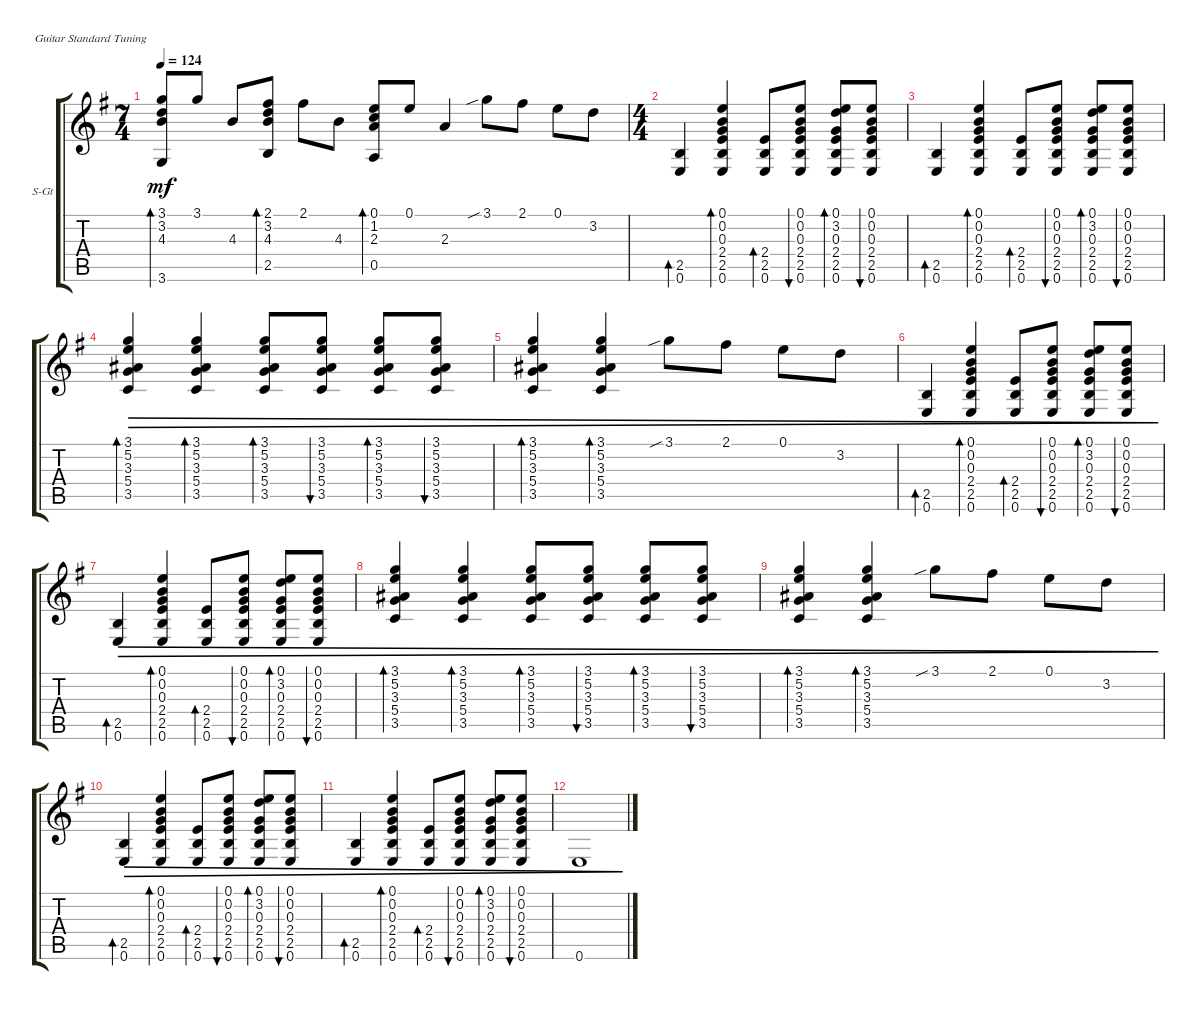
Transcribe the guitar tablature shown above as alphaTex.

\defaultSystemsLayout 4
\bracketExtendMode groupsimilarinstruments
\firstSystemTrackNameOrientation horizontal
\otherSystemsTrackNameOrientation horizontal
\track ("Steel Guitar" "S-Gt") {instrument acousticguitarsteel}
\staff {score tabs}
\tuning (E4 B3 G3 D3 A2 E2)
\ts (7 4)
\tempo 124
\clef g2
\ks eminor
(3.2 3.1 4.3 3.6).8{bd 30 dy mf} 3.1.8 4.3.8 (2.5 3.2 2.1 4.3).8{bd 30} 2.1.8 4.3.8 (0.5 1.2 0.1 2.3).8{bd 30} 0.1.8 2.3.4 3.1{sib}.8 2.1.8 0.1.8 3.2.8 |
\ts (4 4)
(0.6 2.5).4{bd 30} (0.6 2.5 2.4 0.3 0.2 0.1).4{bd 30} (0.6 2.5 2.4).8{bd 30} (0.6 2.5 2.4 0.3 0.2 0.1).8{bu 30} (0.6 2.5 2.4 0.3 3.2 0.1).8{bd 30} (0.6 2.5 2.4 0.3 0.2 0.1).8{bu 30} |
(0.6 2.5).4{bd 30} (0.6 2.5 2.4 0.3 0.2 0.1).4{bd 30} (0.6 2.5 2.4).8{bd 30} (0.6 2.5 2.4 0.3 0.2 0.1).8{bu 30} (0.6 2.5 2.4 0.3 3.2 0.1).8{bd 30} (0.6 2.5 2.4 0.3 0.2 0.1).8{bu 30} |
(3.5 5.4 3.3 5.2 3.1).4{bd 30 dec} (3.5 5.4 3.3 5.2 3.1).4{bd 30 dec} (3.5 5.4 3.3 5.2 3.1).8{bd 30 dec} (3.5 5.4 3.3 5.2 3.1).8{bu 30 dec} (3.5 5.4 3.3 5.2 3.1).8{bd 30 dec} (3.5 5.4 3.3 5.2 3.1).8{bu 30 dec} |
(3.5 5.4 3.3 5.2 3.1).4{bd 30 dec} (3.5 5.4 3.3 5.2 3.1).4{bd 30 dec} 3.1{sib}.8{dec} 2.1.8{dec} 0.1.8{dec} 3.2.8{dec} |
(0.6 2.5).4{bd 30 dec} (0.6 2.5 2.4 0.3 0.2 0.1).4{bd 30 dec} (0.6 2.5 2.4).8{bd 30 dec} (0.6 2.5 2.4 0.3 0.2 0.1).8{bu 30 dec} (0.6 2.5 2.4 0.3 3.2 0.1).8{bd 30 dec} (0.6 2.5 2.4 0.3 0.2 0.1).8{bu 30 dec} |
(0.6 2.5).4{bd 30 dec} (0.6 2.5 2.4 0.3 0.2 0.1).4{bd 30 dec} (0.6 2.5 2.4).8{bd 30 dec} (0.6 2.5 2.4 0.3 0.2 0.1).8{bu 30 dec} (0.6 2.5 2.4 0.3 3.2 0.1).8{bd 30 dec} (0.6 2.5 2.4 0.3 0.2 0.1).8{bu 30 dec} |
(3.5 5.4 3.3 5.2 3.1).4{bd 30 dec} (3.5 5.4 3.3 5.2 3.1).4{bd 30 dec} (3.5 5.4 3.3 5.2 3.1).8{bd 30 dec} (3.5 5.4 3.3 5.2 3.1).8{bu 30 dec} (3.5 5.4 3.3 5.2 3.1).8{bd 30 dec} (3.5 5.4 3.3 5.2 3.1).8{bu 30 dec} |
(3.5 5.4 3.3 5.2 3.1).4{bd 30 dec} (3.5 5.4 3.3 5.2 3.1).4{bd 30 dec} 3.1{sib}.8{dec} 2.1.8{dec} 0.1.8{dec} 3.2.8{dec} |
(0.6 2.5).4{bd 30 dec} (0.6 2.5 2.4 0.3 0.2 0.1).4{bd 30 dec} (0.6 2.5 2.4).8{bd 30 dec} (0.6 2.5 2.4 0.3 0.2 0.1).8{bu 30 dec} (0.6 2.5 2.4 0.3 3.2 0.1).8{bd 30 dec} (0.6 2.5 2.4 0.3 0.2 0.1).8{bu 30 dec} |
(0.6 2.5).4{bd 30 dec} (0.6 2.5 2.4 0.3 0.2 0.1).4{bd 30 dec} (0.6 2.5 2.4).8{bd 30 dec} (0.6 2.5 2.4 0.3 0.2 0.1).8{bu 30 dec} (0.6 2.5 2.4 0.3 3.2 0.1).8{bd 30 dec} (0.6 2.5 2.4 0.3 0.2 0.1).8{bu 30 dec} |
0.6.1{dec}
